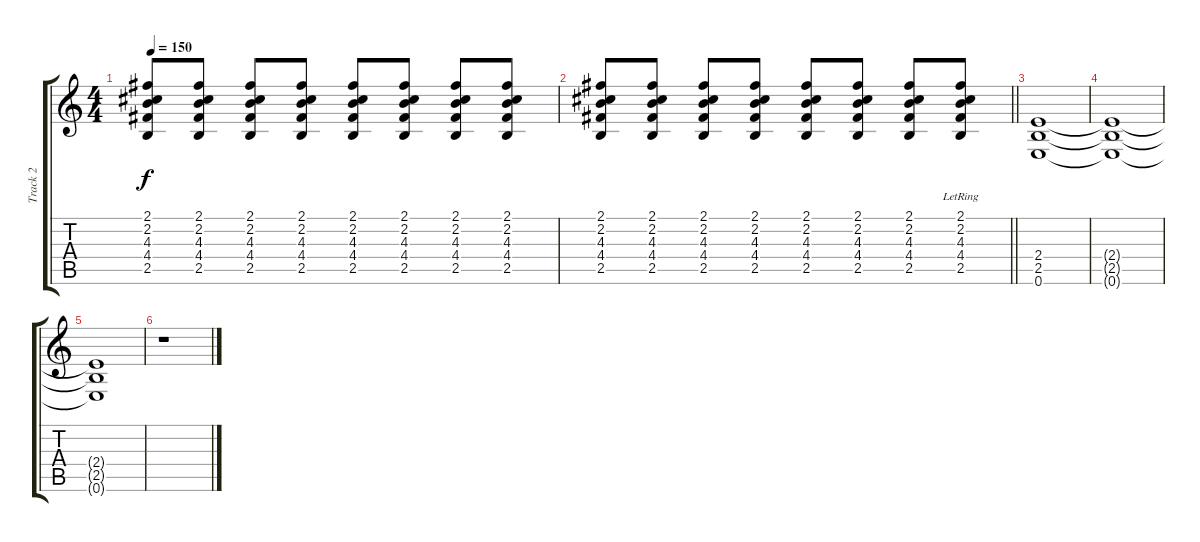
\track ("Track 2" "Track 2") {instrument distortionguitar}
\staff {score tabs}
\tuning (E4 B3 G3 D3 A2 E2) {hide}
\ts (4 4)
\tempo 150
\clef g2
\ks c
(2.1 2.2 4.3 4.4 2.5).8{dy f} (2.1 2.2 4.3 4.4 2.5).8 (2.1 2.2 4.3 4.4 2.5).8 (2.1 2.2 4.3 4.4 2.5).8 (2.1 2.2 4.3 4.4 2.5).8 (2.1 2.2 4.3 4.4 2.5).8 (2.1 2.2 4.3 4.4 2.5).8 (2.1 2.2 4.3 4.4 2.5).8 |
\barLineRight lightlight
(2.1 2.2 4.3 4.4 2.5).8 (2.1 2.2 4.3 4.4 2.5).8 (2.1 2.2 4.3 4.4 2.5).8 (2.1 2.2 4.3 4.4 2.5).8 (2.1 2.2 4.3 4.4 2.5).8 (2.1 2.2 4.3 4.4 2.5).8 (2.1 2.2 4.3 4.4 2.5).8 (2.1 2.2 4.3{lr} 4.4 2.5).8 |
(2.4 2.5 0.6).1 |
(2.4{t} 2.5{t} 0.6{t}).1 |
(2.4{t} 2.5{t} 0.6{t}).1 |
r.1
